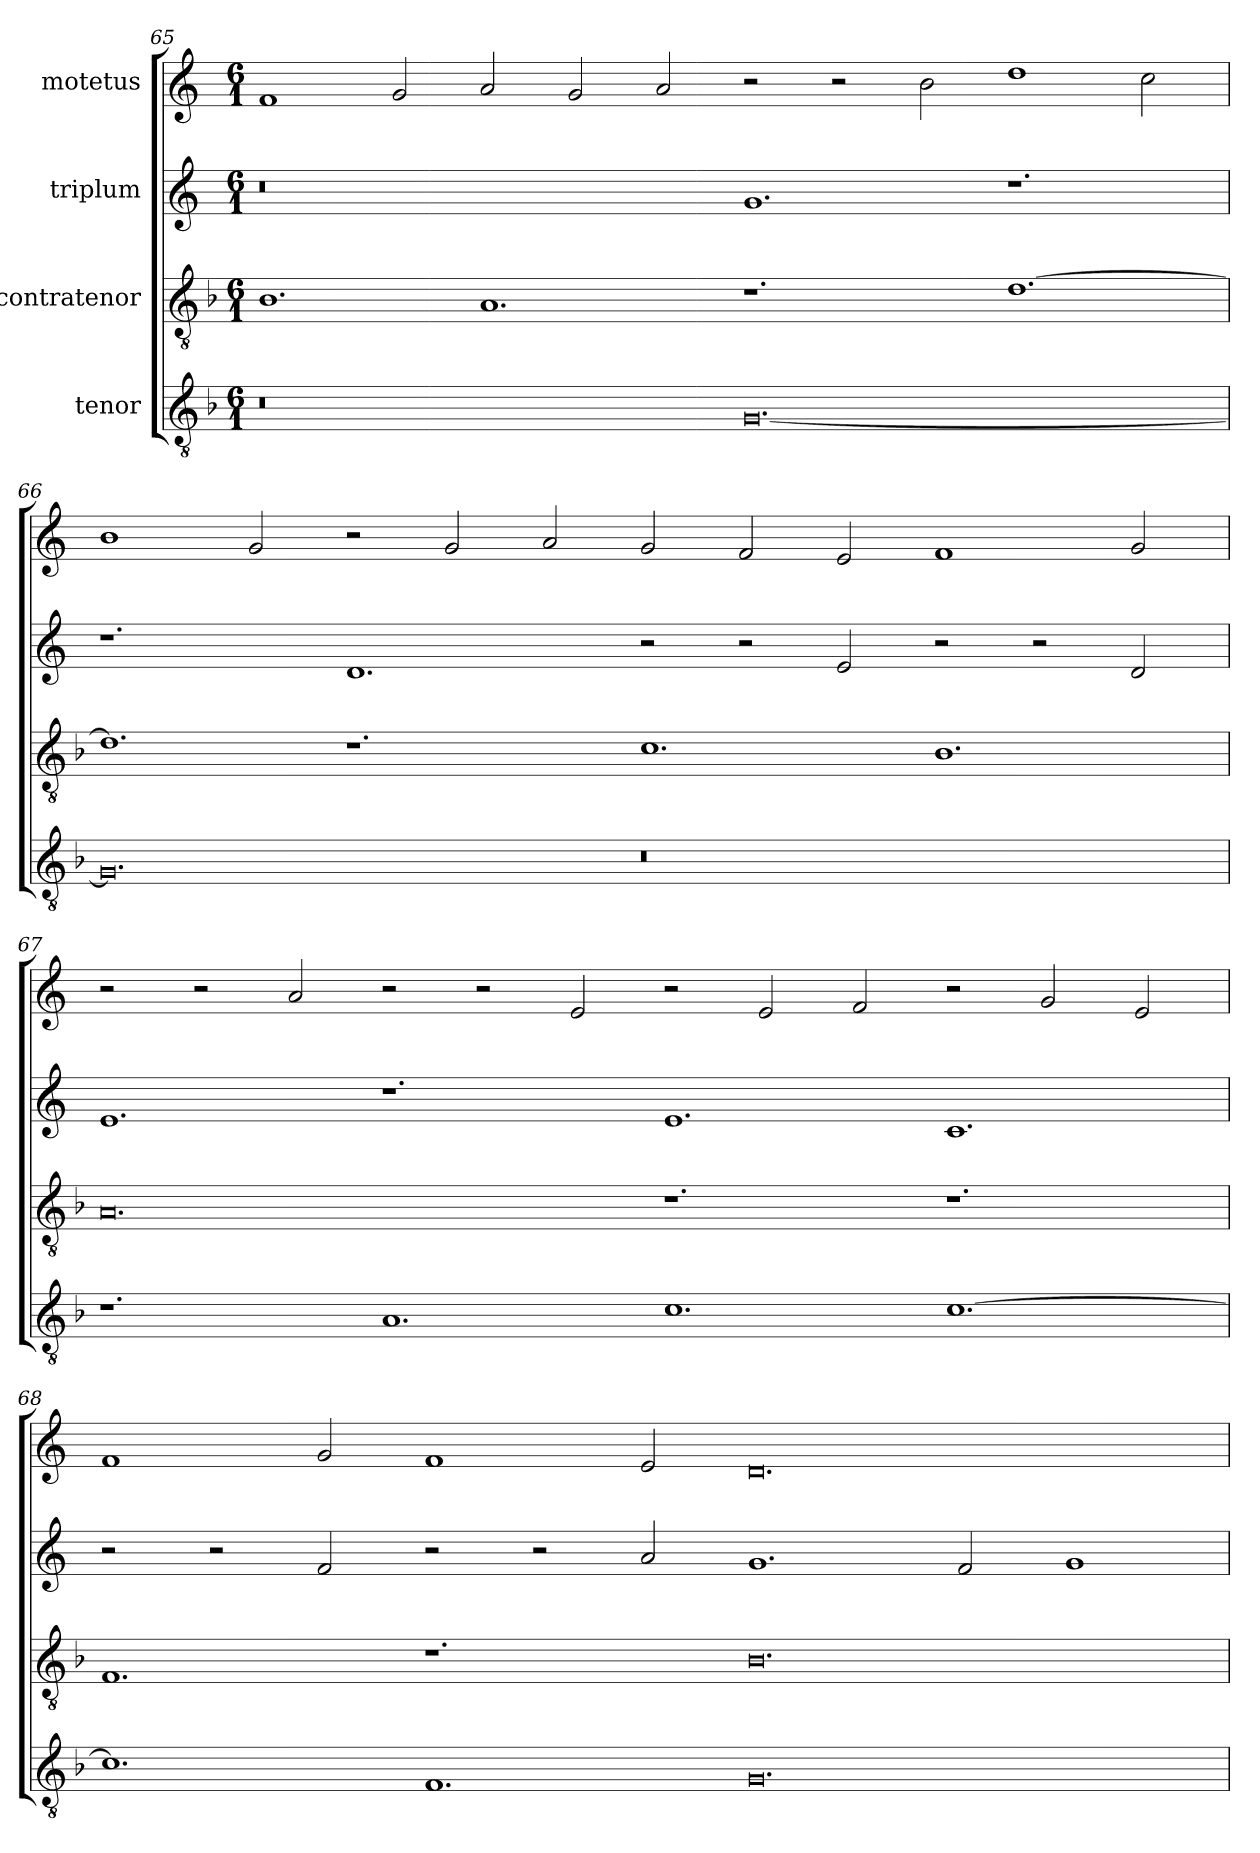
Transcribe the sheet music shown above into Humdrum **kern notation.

**kern	**kern	**kern	**kern
*part4	*part3	*part2	*part1
*staff4	*staff3	*staff2	*staff1
*I"tenor	*I"contratenor	*I"triplum	*I"motetus
*clefGv2	*clefGv2	*clefG2	*clefG2
*k[b-]	*k[b-]	*k[]	*k[]
*F:	*F:	*C:	*C:
*M6/1	*M6/1	*M6/1	*M6/1
=65	=65	=65	=65
0.r	1.B-\	0.r	1f/
.	.	.	2g/
.	1.A/	.	2a/
.	.	.	2g/
.	.	.	2a/
[0.G/	1.r	1.g/	2r
.	.	.	2r
.	.	.	2b\
.	[1.d\	1.r	1dd\
.	.	.	2cc\
=66	=66	=66	=66
0.G/]	1.d\]	1.r	1b\
.	.	.	2g/
.	1.r	1.d/	2r
.	.	.	2g/
.	.	.	2a/
0.r	1.c\	2r	2g/
.	.	2r	2f/
.	.	2e/	2e/
.	1.B-\	2r	1f/
.	.	2r	.
.	.	2d/	2g/
=67	=67	=67	=67
1.r	0.A/	1.e/	2r
.	.	.	2r
.	.	.	2a/
1.A/	.	1.r	2r
.	.	.	2r
.	.	.	2e/
1.c\	1.r	1.e/	2r
.	.	.	2e/
.	.	.	2f/
[1.c\	1.r	1.c/	2r
.	.	.	2g/
.	.	.	2e/
=68	=68	=68	=68
1.c\]	1.F/	2r	1f/
.	.	2r	.
.	.	2f/	2g/
1.F/	1.r	2r	1f/
.	.	2r	.
.	.	2a/	2e/
0.G/	0.B-\	1.g/	0.d/
.	.	2f/	.
.	.	1g/	.
=	=	=	=
*-	*-	*-	*-
